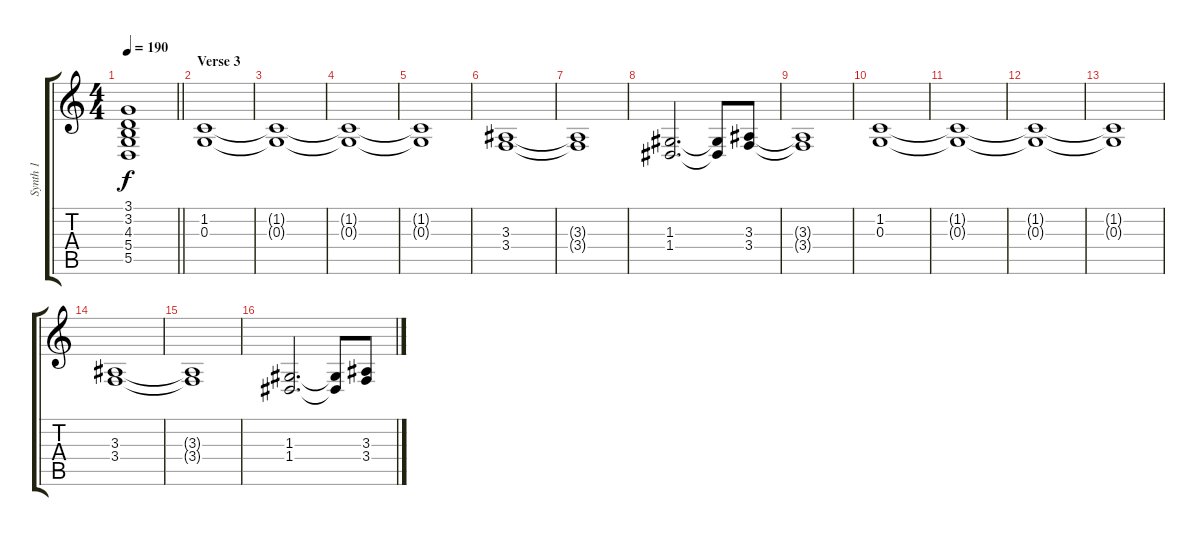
\track ("Synth 1" "Synth 1") {instrument tremolostrings}
\staff {score tabs}
\tuning (E4 B3 G3 D3 A2 E2) {hide}
\ts (4 4)
\tempo 190
\clef g2
\barLineRight lightlight
\ks c
(3.1 3.2 4.3 5.4 5.5).1{dy f} |
\section ("" "Verse 3")
(1.2 0.3).1 |
(1.2{t} 0.3{t}).1 |
(1.2{t} 0.3{t}).1 |
(1.2{t} 0.3{t}).1 |
(3.3 3.4).1 |
(3.3{t} 3.4{t}).1 |
(1.3 1.4).2{d} (1.3{t} 1.4{t}).8 (3.3 3.4).8 |
(3.3{t} 3.4{t}).1 |
(1.2 0.3).1 |
(1.2{t} 0.3{t}).1 |
(1.2{t} 0.3{t}).1 |
(1.2{t} 0.3{t}).1 |
(3.3 3.4).1 |
(3.3{t} 3.4{t}).1 |
(1.3 1.4).2{d} (1.3{t} 1.4{t}).8 (3.3 3.4).8
